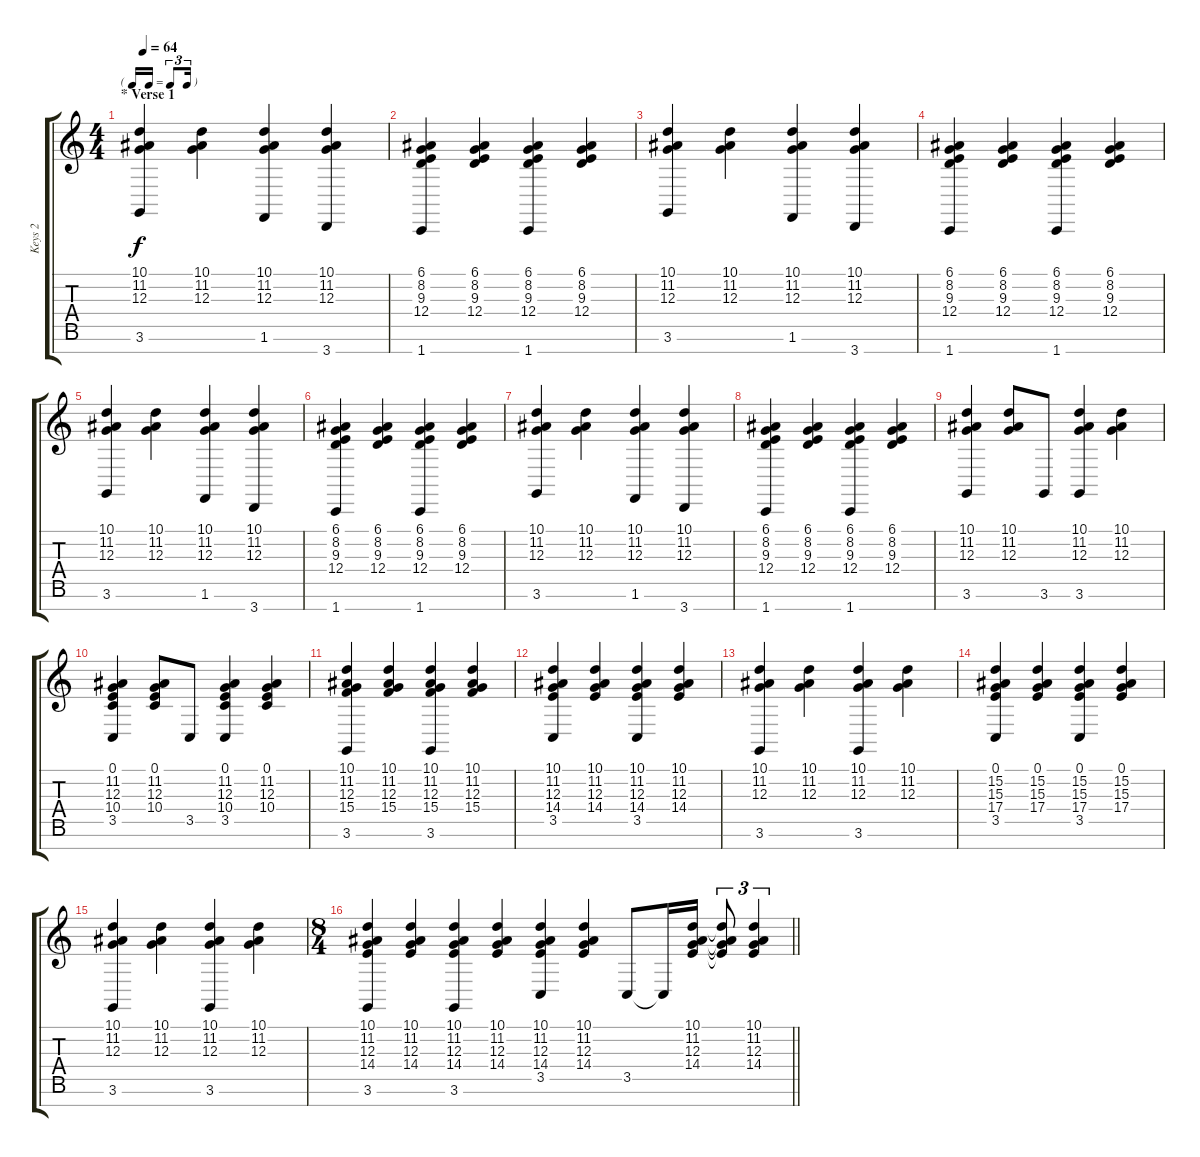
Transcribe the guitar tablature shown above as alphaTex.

\track ("Keys 2" "Keys 2") {instrument electricgrandpiano}
\staff {score tabs}
\tuning (E4 B3 G3 D3 A2 E2 B1) {hide}
\ts (4 4)
\tf triplet16th
\section ("" "* Verse 1")
\tempo 64
\clef g2
\ks c
(10.1 11.2 12.3 3.6).4{dy f} (10.1 11.2 12.3).4 (10.1 11.2 12.3 1.6).4 (10.1 11.2 12.3 3.7).4 |
(6.1 8.2 9.3 12.4 1.7).4 (6.1 8.2 9.3 12.4).4 (6.1 8.2 9.3 12.4 1.7).4 (6.1 8.2 9.3 12.4).4 |
(10.1 11.2 12.3 3.6).4 (10.1 11.2 12.3).4 (10.1 11.2 12.3 1.6).4 (10.1 11.2 12.3 3.7).4 |
(6.1 8.2 9.3 12.4 1.7).4 (6.1 8.2 9.3 12.4).4 (6.1 8.2 9.3 12.4 1.7).4 (6.1 8.2 9.3 12.4).4 |
(10.1 11.2 12.3 3.6).4 (10.1 11.2 12.3).4 (10.1 11.2 12.3 1.6).4 (10.1 11.2 12.3 3.7).4 |
(6.1 8.2 9.3 12.4 1.7).4 (6.1 8.2 9.3 12.4).4 (6.1 8.2 9.3 12.4 1.7).4 (6.1 8.2 9.3 12.4).4 |
(10.1 11.2 12.3 3.6).4 (10.1 11.2 12.3).4 (10.1 11.2 12.3 1.6).4 (10.1 11.2 12.3 3.7).4 |
(6.1 8.2 9.3 12.4 1.7).4 (6.1 8.2 9.3 12.4).4 (6.1 8.2 9.3 12.4 1.7).4 (6.1 8.2 9.3 12.4).4 |
(10.1 11.2 12.3 3.6).4 (10.1 11.2 12.3).8 3.6.8 (10.1 11.2 12.3 3.6).4 (10.1 11.2 12.3).4 |
(0.1 11.2 12.3 10.4 3.5).4 (0.1 11.2 12.3 10.4).8 3.5.8 (0.1 11.2 12.3 10.4 3.5).4 (0.1 11.2 12.3 10.4).4 |
(10.1 11.2 12.3 15.4 3.6).4 (10.1 11.2 12.3 15.4).4 (10.1 11.2 12.3 15.4 3.6).4 (10.1 11.2 12.3 15.4).4 |
(10.1 11.2 12.3 14.4 3.5).4 (10.1 11.2 12.3 14.4).4 (10.1 11.2 12.3 14.4 3.5).4 (10.1 11.2 12.3 14.4).4 |
(10.1 11.2 12.3 3.6).4 (10.1 11.2 12.3).4 (10.1 11.2 12.3 3.6).4 (10.1 11.2 12.3).4 |
(0.1 15.2 15.3 17.4 3.5).4 (0.1 15.2 15.3 17.4).4 (0.1 15.2 15.3 17.4 3.5).4 (0.1 15.2 15.3 17.4).4 |
(10.1 11.2 12.3 3.6).4 (10.1 11.2 12.3).4 (10.1 11.2 12.3 3.6).4 (10.1 11.2 12.3).4 |
\ts (8 4)
\barLineRight lightlight
(10.1 11.2 12.3 14.4 3.6).4 (10.1 11.2 12.3 14.4).4 (10.1 11.2 12.3 14.4 3.6).4 (10.1 11.2 12.3 14.4).4 (10.1 11.2 12.3 14.4 3.5).4 (10.1 11.2 12.3 14.4).4 3.5.8 3.5{t}.16 (10.1 11.2 12.3 14.4).16 (10.1{t} 11.2{t} 12.3{t} 14.4{t}).8{tu (3 2)} (10.1 11.2 12.3 14.4).4{tu (3 2)}
